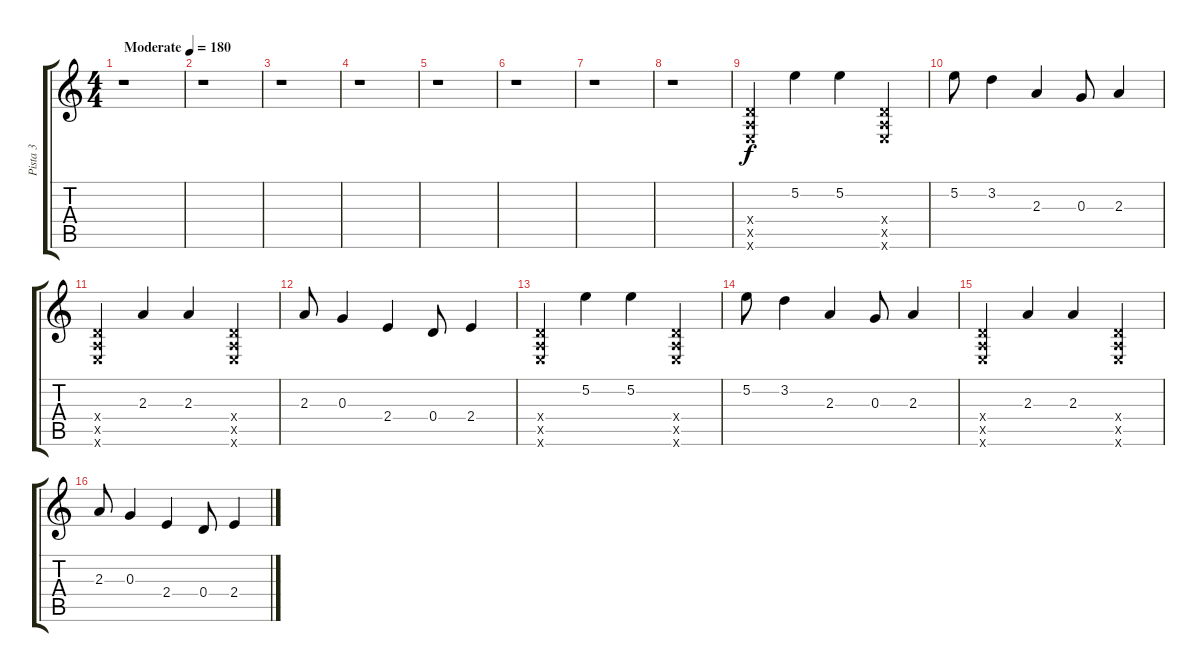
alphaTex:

\track ("Pista 3" "Pista 3") {instrument distortionguitar}
\staff {score tabs}
\tuning (E4 B3 G3 D3 A2 E2) {hide}
\ts (4 4)
\tempo (180 "Moderate")
\clef g2
\ks c
r.1{dy f instrument distortionguitar} |
r.1 |
r.1 |
r.1 |
r.1 |
r.1 |
r.1 |
r.1 |
(0.4{x} 0.5{x} 0.6{x}).4 5.2.4 5.2.4 (0.4{x} 0.5{x} 0.6{x}).4 |
5.2.8 3.2.4 2.3.4 0.3.8 2.3.4 |
(0.4{x} 0.5{x} 0.6{x}).4 2.3.4 2.3.4 (0.4{x} 0.5{x} 0.6{x}).4 |
2.3.8 0.3.4 2.4.4 0.4.8 2.4.4 |
(0.4{x} 0.5{x} 0.6{x}).4 5.2.4 5.2.4 (0.4{x} 0.5{x} 0.6{x}).4 |
5.2.8 3.2.4 2.3.4 0.3.8 2.3.4 |
(0.4{x} 0.5{x} 0.6{x}).4 2.3.4 2.3.4 (0.4{x} 0.5{x} 0.6{x}).4 |
2.3.8 0.3.4 2.4.4 0.4.8 2.4.4
